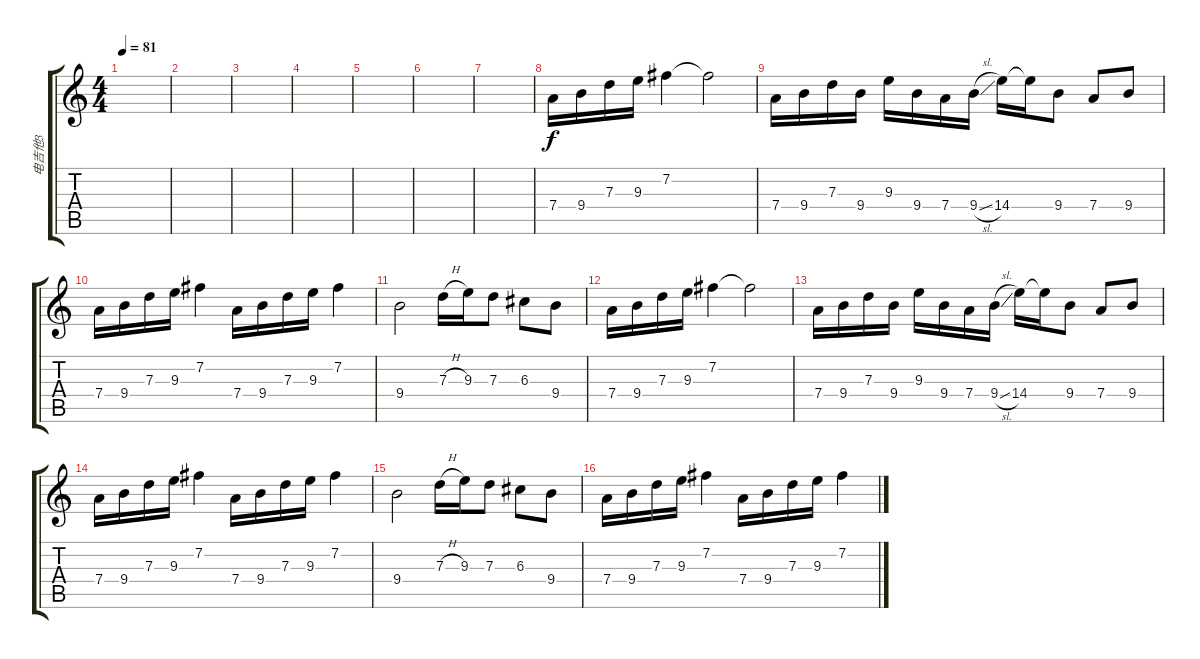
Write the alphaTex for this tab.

\track ("电吉他3" "电吉他3") {instrument electricguitarclean}
\staff {score tabs}
\tuning (E4 B3 G3 D3 A2 E2) {hide}
\ts (4 4)
\tempo 81
\clef g2
\ks c
|
|
|
|
|
|
|
7.4.16{instrument electricguitarclean} 9.4.16 7.3.16 9.3.16 7.2.4 7.2{t}.2 |
7.4.16 9.4.16 7.3.16 9.4.16 9.3.16 9.4.16 7.4.16 9.4{sl}.16 14.4.16 14.4{t}.16 9.4.8 7.4.8 9.4.8 |
7.4.16 9.4.16 7.3.16 9.3.16 7.2.4 7.4.16 9.4.16 7.3.16 9.3.16 7.2.4 |
9.4.2 7.3{h}.16 9.3.16 7.3.8 6.3.8 9.4.8 |
7.4.16 9.4.16 7.3.16 9.3.16 7.2.4 7.2{t}.2 |
7.4.16 9.4.16 7.3.16 9.4.16 9.3.16 9.4.16 7.4.16 9.4{sl}.16 14.4.16 14.4{t}.16 9.4.8 7.4.8 9.4.8 |
7.4.16 9.4.16 7.3.16 9.3.16 7.2.4 7.4.16 9.4.16 7.3.16 9.3.16 7.2.4 |
9.4.2 7.3{h}.16 9.3.16 7.3.8 6.3.8 9.4.8 |
7.4.16 9.4.16 7.3.16 9.3.16 7.2.4 7.4.16 9.4.16 7.3.16 9.3.16 7.2.4
